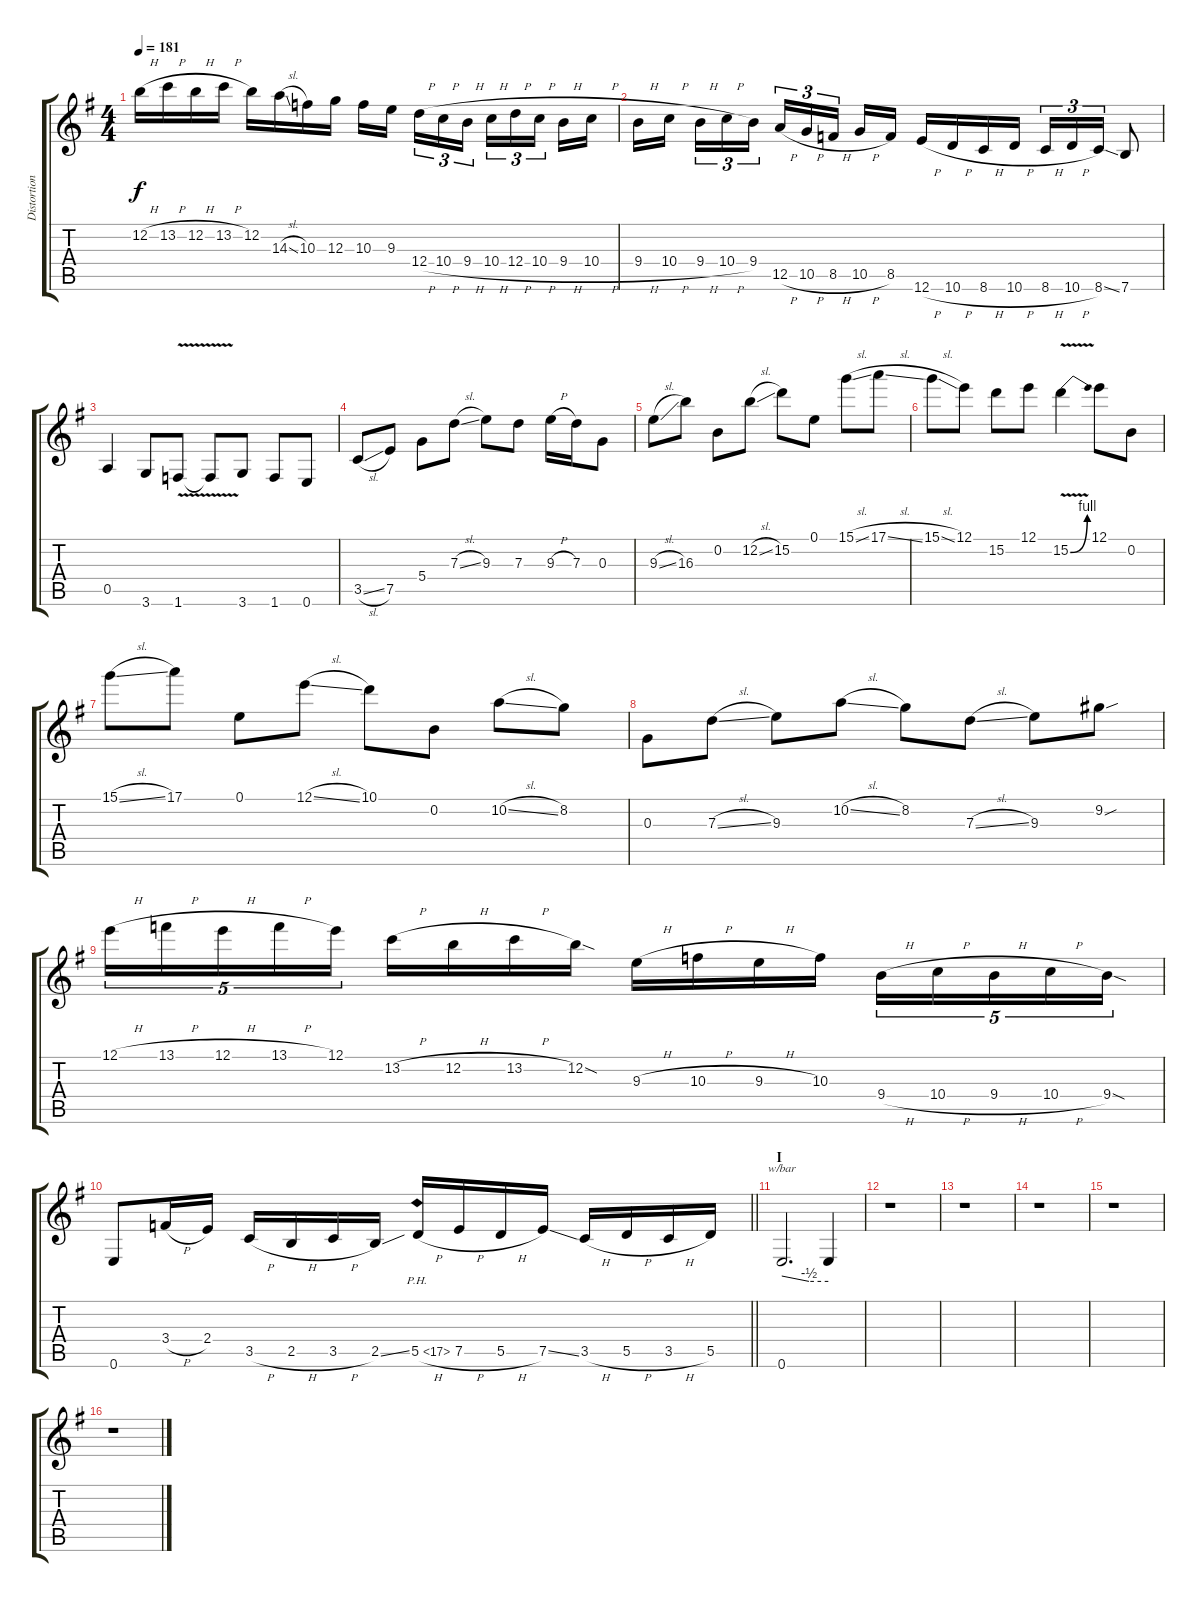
\track ("Distortion w/ Wah-wah 2" "Distortion") {instrument distortionguitar}
\staff {score tabs}
\tuning (E4 B3 G3 D3 A2 E2) {hide}
\ts (4 4)
\tempo 181
\clef g2
\ks g
12.2{h}.16{dy f} 13.2{h}.16 12.2{h}.16 13.2{h}.16 12.2.16 14.3{sl}.16 10.3.16 12.3.16 10.3.16 9.3.16{beam splitsecondary} 12.4{h}.16{tu (3 2)} 10.4{h}.16{tu (3 2)} 9.4{h}.16{tu (3 2)} 10.4{h}.16{tu (3 2)} 12.4{h}.16{tu (3 2)} 10.4{h}.16{tu (3 2) beam splitsecondary} 9.4{h}.16 10.4{h}.16 |
9.4{h}.16 10.4{h}.16{beam splitsecondary} 9.4{h}.16{tu (3 2)} 10.4{h}.16{tu (3 2)} 9.4.16{tu (3 2)} 12.5{h}.16{tu (3 2)} 10.5{h}.16{tu (3 2)} 8.5{h}.16{tu (3 2) beam splitsecondary} 10.5{h}.16 8.5.16 12.6{h}.16 10.6{h}.16 8.6{h}.16 10.6{h}.16 8.6{h}.16{tu (3 2)} 10.6{h}.16{tu (3 2)} 8.6{ss}.16{tu (3 2)} 7.6.8 |
0.5.4 3.6.8 1.6{v}.8 1.6{t}.8 3.6.8 1.6.8 0.6.8 |
3.5{sl}.8 7.5.8 5.4.8 7.3{sl}.8 9.3.8 7.3.8 9.3{h}.16 7.3.16 0.3.8 |
9.3{sl}.8 16.3.8 0.2.8 12.2{sl}.8 15.2.8 0.1.8 15.1{sl}.8 17.1{sl}.8 |
15.1{sl}.8 12.1.8 15.2.8 12.1.8 15.2{be (bend 0 0 60 4) v}.4 12.1.8 0.2.8 |
15.1{sl}.8 17.1.8 0.1.8 12.1{sl}.8 10.1.8 0.2.8 10.2{sl}.8 8.2.8 |
0.3.8 7.3{sl}.8 9.3.8 10.2{sl}.8 8.2.8 7.3{sl}.8 9.3.8 9.2{sou}.8 |
12.1{h}.16{tu (5 4)} 13.1{h}.16{tu (5 4)} 12.1{h}.16{tu (5 4)} 13.1{h}.16{tu (5 4)} 12.1.16{tu (5 4)} 13.2{h}.16 12.2{h}.16 13.2{h}.16 12.2{sod}.16 9.3{h}.16 10.3{h}.16 9.3{h}.16 10.3.16 9.4{h}.16{tu (5 4)} 10.4{h}.16{tu (5 4)} 9.4{h}.16{tu (5 4)} 10.4{h}.16{tu (5 4)} 9.4{sod}.16{tu (5 4)} |
\barLineRight lightlight
0.6.8 3.4{h}.16 2.4.16 3.5{h}.16 2.5{h}.16 3.5{h}.16 2.5{ss}.16 5.5{ph 12 h}.16 7.5{h}.16 5.5{h}.16 7.5{ss}.16 3.5{h}.16 5.5{h}.16 3.5{h}.16 5.5.16 |
\section ("" "I")
0.6.2{d tbe (custom default 0 0 35 -2 60 -2)} 0.6{t}.4 |
r.1 |
r.1 |
r.1 |
r.1 |
r.1
